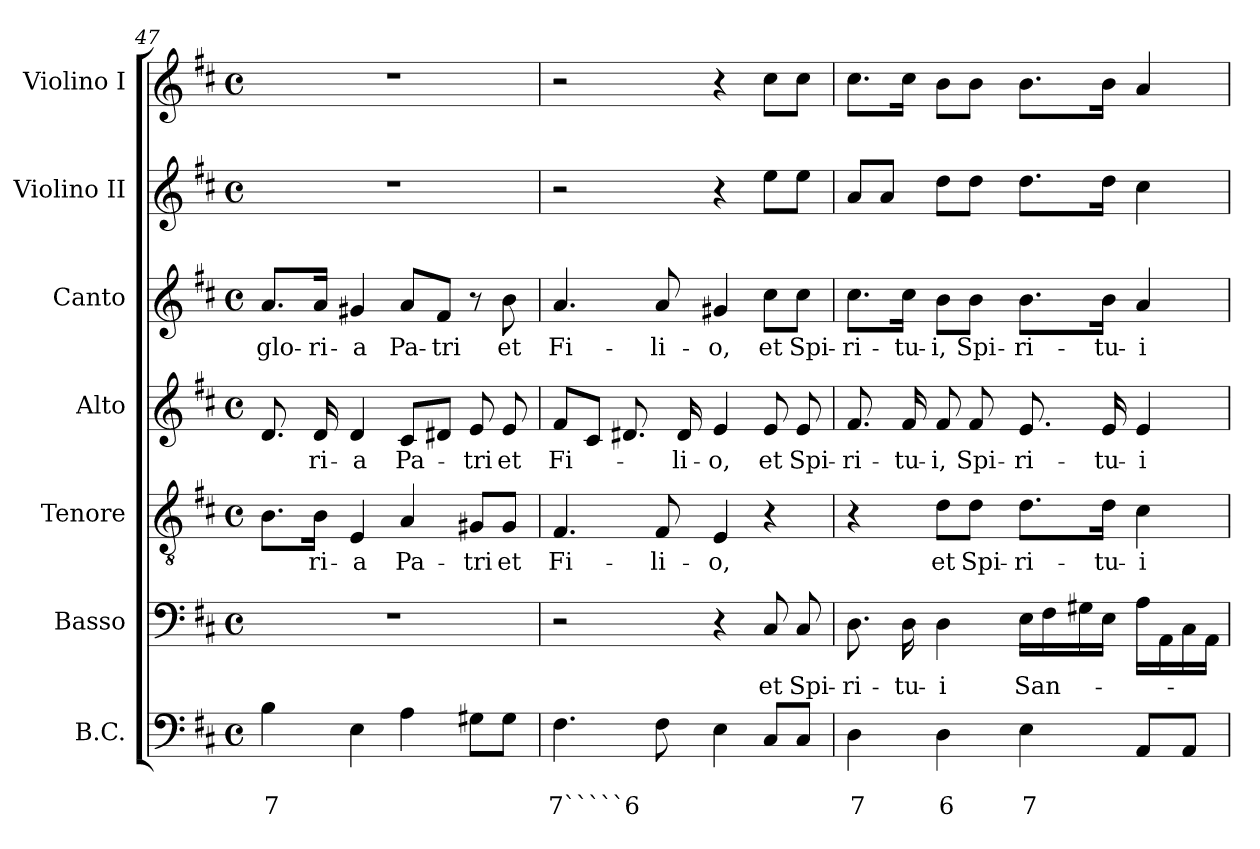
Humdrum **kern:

**kern	**text	**text	**kern	**text	**kern	**text	**kern	**text	**kern	**text	**kern	**kern
*part7	*part7	*part7	*part6	*part6	*part5	*part5	*part4	*part4	*part3	*part3	*part2	*part1
*staff7	*staff7	*staff7	*staff6	*staff6	*staff5	*staff5	*staff4	*staff4	*staff3	*staff3	*staff2	*staff1
*I"B.C.	*	*	*I"Basso	*	*I"Tenore	*	*I"Alto	*	*I"Canto	*	*I"Violino II	*I"Violino I
*I'BC	*	*	*I'B	*	*I'T	*	*I'A	*	*I'C	*	*I'Vln. II	*I'Vln. I
*clefF4	*	*	*clefF4	*	*clefGv2	*	*clefG2	*	*clefG2	*	*clefG2	*clefG2
*k[f#c#]	*	*	*k[f#c#]	*	*k[f#c#]	*	*k[f#c#]	*	*k[f#c#]	*	*k[f#c#]	*k[f#c#]
*D:	*	*	*D:	*	*D:	*	*D:	*	*D:	*	*D:	*D:
*M4/4	*	*	*M4/4	*	*M4/4	*	*M4/4	*	*M4/4	*	*M4/4	*M4/4
*met(c)	*	*	*met(c)	*	*met(c)	*	*met(c)	*	*met(c)	*	*met(c)	*met(c)
=47	=47	=47	=47	=47	=47	=47	=47	=47	=47	=47	=47	=47
!	!	!LO:LY:b	!	!	!	!	!	!	!	!	!	!
!	!	!	!	!	!	!	!	!	!	!LO:LY:b	!	!
4B\	.	7	1r	.	8.B\L	.	8.d/	.	8.a/L	glo-	1r	1r
!	!	!	!	!	!	!LO:LY:b	!	!	!	!	!	!
!	!	!	!	!	!	!	!	!LO:LY:b	!	!	!	!
!	!	!	!	!	!	!	!	!	!	!LO:LY:b	!	!
.	.	.	.	.	16B\Jk	-ri-	16d/	-ri-	16a/Jk	-ri-	.	.
!	!	!	!	!	!	!LO:LY:b	!	!	!	!	!	!
!	!	!	!	!	!	!	!	!LO:LY:b	!	!	!	!
!	!	!	!	!	!	!	!	!	!	!LO:LY:b	!	!
4E\	.	.	.	.	4E/	-a	4d/	-a	4g#X/	-a	.	.
!	!	!	!	!	!	!LO:LY:b	!	!	!	!	!	!
!	!	!	!	!	!	!	!	!LO:LY:b	!	!	!	!
!	!	!	!	!	!	!	!	!	!	!LO:LY:b	!	!
4A\	.	.	.	.	4A/	Pa-	8c#/L	Pa-	8a/L	Pa-	.	.
!	!	!	!	!	!	!	!	!	!	!LO:LY:b	!	!
.	.	.	.	.	.	.	8d#X/J	.	8f#/J	-tri	.	.
!	!	!	!	!	!	!LO:LY:b	!	!	!	!	!	!
!	!	!	!	!	!	!	!	!LO:LY:b	!	!	!	!
8G#X\L	.	.	.	.	8G#X/L	-tri	8e/	-tri	8r	.	.	.
!	!	!	!	!	!	!LO:LY:b	!	!	!	!	!	!
!	!	!	!	!	!	!	!	!LO:LY:b	!	!	!	!
!	!	!	!	!	!	!	!	!	!	!LO:LY:b	!	!
8G#\J	.	.	.	.	8G#/J	et	8e/	et	8b\	et	.	.
=48	=48	=48	=48	=48	=48	=48	=48	=48	=48	=48	=48	=48
!	!	!LO:LY:b	!	!	!	!	!	!	!	!	!	!
!	!	!	!	!	!	!LO:LY:b	!	!	!	!	!	!
!	!	!	!	!	!	!	!	!LO:LY:b	!	!	!	!
!	!	!	!	!	!	!	!	!	!	!LO:LY:b	!	!
4.F#\	.	7`````6	2r	.	4.F#/	Fi-	8f#/L	Fi-	4.a/	Fi-	2r	2r
.	.	.	.	.	.	.	8c#/J	.	.	.	.	.
.	.	.	.	.	.	.	8.d#X/	.	.	.	.	.
!	!	!	!	!	!	!LO:LY:b	!	!	!	!	!	!
!	!	!	!	!	!	!	!	!	!	!LO:LY:b	!	!
8F#\	.	.	.	.	8F#/	-li-	.	.	8a/	-li-	.	.
!	!	!	!	!	!	!	!	!LO:LY:b	!	!	!	!
.	.	.	.	.	.	.	16d#/	-li-	.	.	.	.
!	!	!	!	!	!	!LO:LY:b	!	!	!	!	!	!
!	!	!	!	!	!	!	!	!LO:LY:b	!	!	!	!
!	!	!	!	!	!	!	!	!	!	!LO:LY:b	!	!
4E\	.	.	4r	.	4E/	-o,	4e/	-o,	4g#X/	-o,	4r	4r
!	!	!	!	!LO:LY:b	!	!	!	!	!	!	!	!
!	!	!	!	!	!	!	!	!LO:LY:b	!	!	!	!
!	!	!	!	!	!	!	!	!	!	!LO:LY:b	!	!
8C#/L	.	.	8C#/	et	4r	.	8e/	et	8cc#\L	et	8ee\L	8cc#\L
!	!	!	!	!LO:LY:b	!	!	!	!	!	!	!	!
!	!	!	!	!	!	!	!	!LO:LY:b	!	!	!	!
!	!	!	!	!	!	!	!	!	!	!LO:LY:b	!	!
8C#/J	.	.	8C#/	Spi-	.	.	8e/	Spi-	8cc#\J	Spi-	8ee\J	8cc#\J
!!LO:LB:g=z
=49	=49	=49	=49	=49	=49	=49	=49	=49	=49	=49	=49	=49
!	!	!LO:LY:b	!	!	!	!	!	!	!	!	!	!
!	!	!	!	!LO:LY:b	!	!	!	!	!	!	!	!
!	!	!	!	!	!	!	!	!LO:LY:b	!	!	!	!
!	!	!	!	!	!	!	!	!	!	!LO:LY:b	!	!
4D\	.	7	8.D\	-ri-	4r	.	8.f#/	-ri-	8.cc#\L	-ri-	8a/L	8.cc#\L
.	.	.	.	.	.	.	.	.	.	.	8a/J	.
!	!	!	!	!LO:LY:b	!	!	!	!	!	!	!	!
!	!	!	!	!	!	!	!	!LO:LY:b	!	!	!	!
!	!	!	!	!	!	!	!	!	!	!LO:LY:b	!	!
.	.	.	16D\	-tu-	.	.	16f#/	-tu-	16cc#\Jk	-tu-	.	16cc#\Jk
!	!	!LO:LY:b	!	!	!	!	!	!	!	!	!	!
!	!	!	!	!LO:LY:b	!	!	!	!	!	!	!	!
!	!	!	!	!	!	!LO:LY:b	!	!	!	!	!	!
!	!	!	!	!	!	!	!	!LO:LY:b	!	!	!	!
!	!	!	!	!	!	!	!	!	!	!LO:LY:b	!	!
4D\	.	6	4D\	-i	8d\L	et	8f#/	-i,	8b\L	-i,	8dd\L	8b\L
!	!	!	!	!	!	!LO:LY:b	!	!	!	!	!	!
!	!	!	!	!	!	!	!	!LO:LY:b	!	!	!	!
!	!	!	!	!	!	!	!	!	!	!LO:LY:b	!	!
.	.	.	.	.	8d\J	Spi-	8f#/	Spi-	8b\J	Spi-	8dd\J	8b\J
!	!	!LO:LY:b	!	!	!	!	!	!	!	!	!	!
!	!	!	!	!LO:LY:b	!	!	!	!	!	!	!	!
!	!	!	!	!	!	!LO:LY:b	!	!	!	!	!	!
!	!	!	!	!	!	!	!	!LO:LY:b	!	!	!	!
!	!	!	!	!	!	!	!	!	!	!LO:LY:b	!	!
4E\	.	7	16E\LL	San-	8.d\L	-ri-	8.e/	-ri-	8.b\L	-ri-	8.dd\L	8.b\L
.	.	.	16F#\	.	.	.	.	.	.	.	.	.
.	.	.	16G#X\	.	.	.	.	.	.	.	.	.
!	!	!	!	!	!	!LO:LY:b	!	!	!	!	!	!
!	!	!	!	!	!	!	!	!LO:LY:b	!	!	!	!
!	!	!	!	!	!	!	!	!	!	!LO:LY:b	!	!
.	.	.	16E\JJ	.	16d\Jk	-tu-	16e/	-tu-	16b\Jk	-tu-	16dd\Jk	16b\Jk
!	!	!	!	!	!	!LO:LY:b	!	!	!	!	!	!
!	!	!	!	!	!	!	!	!LO:LY:b	!	!	!	!
!	!	!	!	!	!	!	!	!	!	!LO:LY:b	!	!
8AA/L	.	.	16A\LL	.	4c#\	-i	4e/	-i	4a/	-i	4cc#\	4a/
.	.	.	16AA\	.	.	.	.	.	.	.	.	.
8AA/J	.	.	16C#\	.	.	.	.	.	.	.	.	.
.	.	.	16AA\JJ	.	.	.	.	.	.	.	.	.
=	=	=	=	=	=	=	=	=	=	=	=	=
*-	*-	*-	*-	*-	*-	*-	*-	*-	*-	*-	*-	*-
